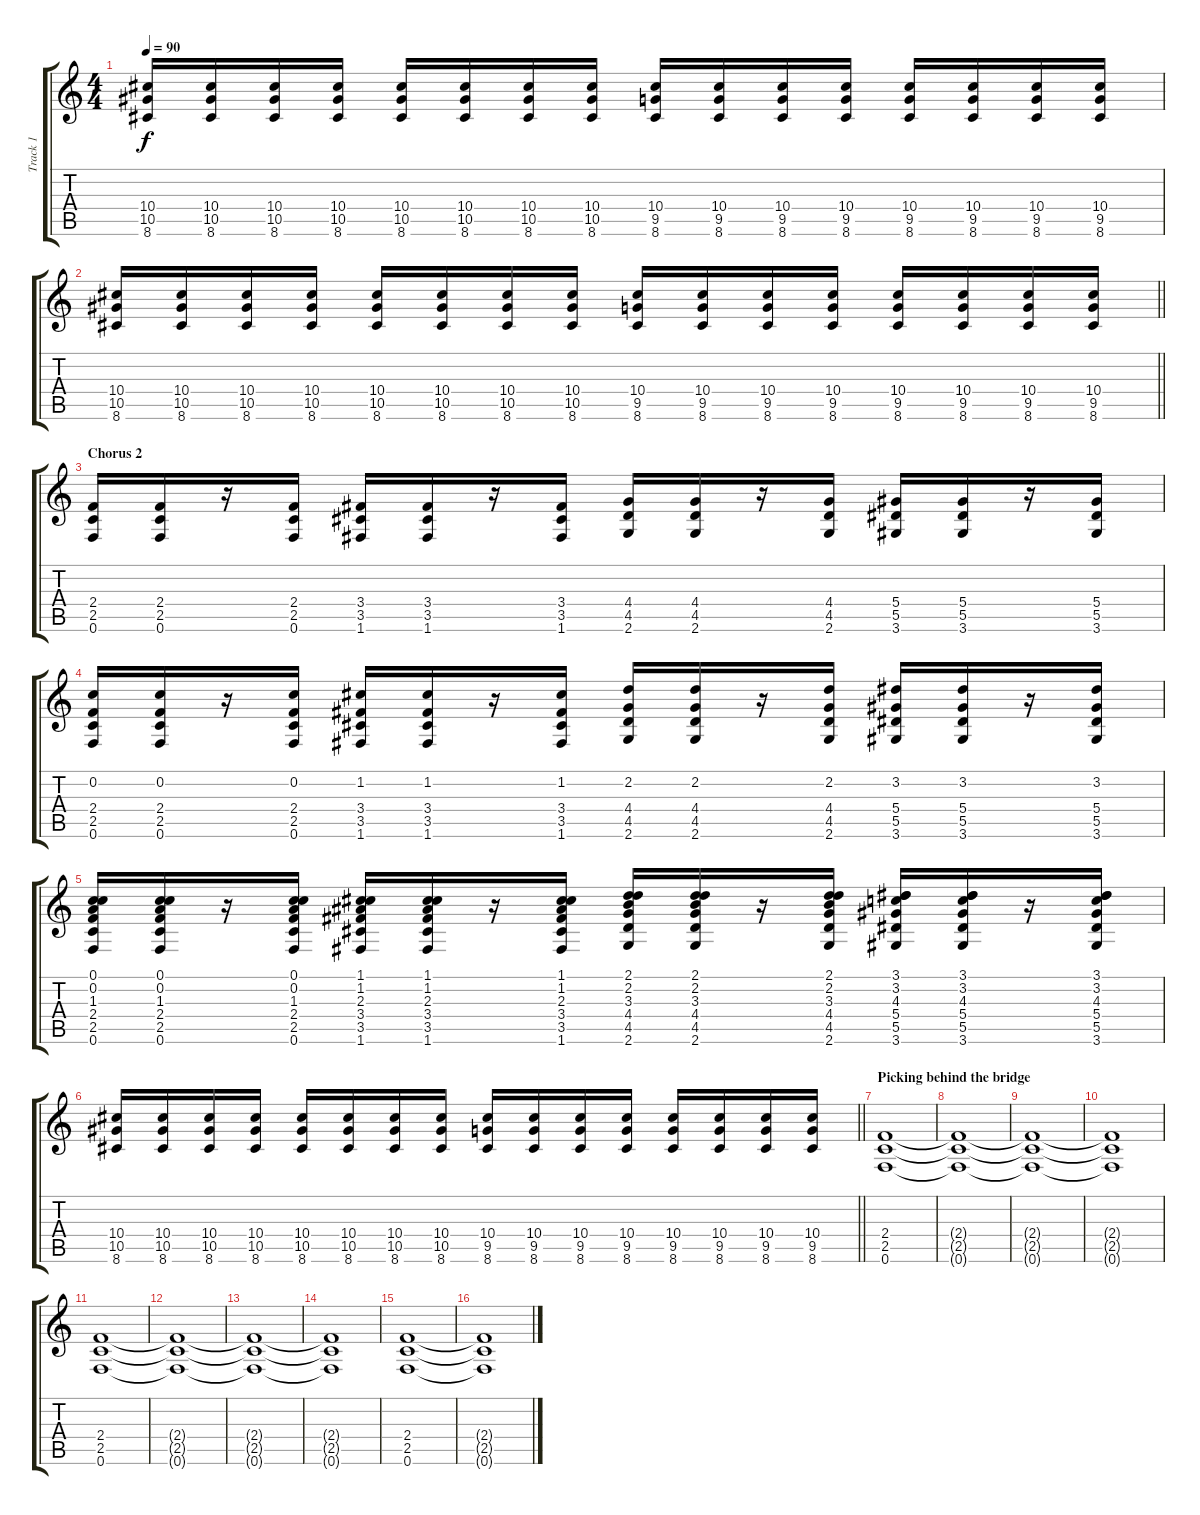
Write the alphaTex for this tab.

\track ("Track 1" "Track 1") {instrument overdrivenguitar}
\staff {score tabs}
\tuning (C4 C4 Ab3 Eb3 Bb2 F2) {hide}
\ts (4 4)
\tempo 90
\clef g2
\ks c
(10.4 10.5 8.6).16{dy f} (10.4 10.5 8.6).16 (10.4 10.5 8.6).16 (10.4 10.5 8.6).16 (10.4 10.5 8.6).16 (10.4 10.5 8.6).16 (10.4 10.5 8.6).16 (10.4 10.5 8.6).16 (10.4 9.5 8.6).16 (10.4 9.5 8.6).16 (10.4 9.5 8.6).16 (10.4 9.5 8.6).16 (10.4 9.5 8.6).16 (10.4 9.5 8.6).16 (10.4 9.5 8.6).16 (10.4 9.5 8.6).16 |
\barLineRight lightlight
(10.4 10.5 8.6).16 (10.4 10.5 8.6).16 (10.4 10.5 8.6).16 (10.4 10.5 8.6).16 (10.4 10.5 8.6).16 (10.4 10.5 8.6).16 (10.4 10.5 8.6).16 (10.4 10.5 8.6).16 (10.4 9.5 8.6).16 (10.4 9.5 8.6).16 (10.4 9.5 8.6).16 (10.4 9.5 8.6).16 (10.4 9.5 8.6).16 (10.4 9.5 8.6).16 (10.4 9.5 8.6).16 (10.4 9.5 8.6).16 |
\section ("" "Chorus 2")
(2.4 2.5 0.6).16 (2.4 2.5 0.6).16 r.16 (2.4 2.5 0.6).16 (3.4 3.5 1.6).16 (3.4 3.5 1.6).16 r.16 (3.4 3.5 1.6).16 (4.4 4.5 2.6).16 (4.4 4.5 2.6).16 r.16 (4.4 4.5 2.6).16 (5.4 5.5 3.6).16 (5.4 5.5 3.6).16 r.16 (5.4 5.5 3.6).16 |
(0.2 2.4 2.5 0.6).16 (0.2 2.4 2.5 0.6).16 r.16 (0.2 2.4 2.5 0.6).16 (1.2 3.4 3.5 1.6).16 (1.2 3.4 3.5 1.6).16 r.16 (1.2 3.4 3.5 1.6).16 (2.2 4.4 4.5 2.6).16 (2.2 4.4 4.5 2.6).16 r.16 (2.2 4.4 4.5 2.6).16 (3.2 5.4 5.5 3.6).16 (3.2 5.4 5.5 3.6).16 r.16 (3.2 5.4 5.5 3.6).16 |
(0.1 0.2 1.3 2.4 2.5 0.6).16 (0.1 0.2 1.3 2.4 2.5 0.6).16 r.16 (0.1 0.2 1.3 2.4 2.5 0.6).16 (1.1 1.2 2.3 3.4 3.5 1.6).16 (1.1 1.2 2.3 3.4 3.5 1.6).16 r.16 (1.1 1.2 2.3 3.4 3.5 1.6).16 (2.1 2.2 3.3 4.4 4.5 2.6).16 (2.1 2.2 3.3 4.4 4.5 2.6).16 r.16 (2.1 2.2 3.3 4.4 4.5 2.6).16 (3.1 3.2 4.3 5.4 5.5 3.6).16 (3.1 3.2 4.3 5.4 5.5 3.6).16 r.16 (3.1 3.2 4.3 5.4 5.5 3.6).16 |
\barLineRight lightlight
(10.4 10.5 8.6).16 (10.4 10.5 8.6).16 (10.4 10.5 8.6).16 (10.4 10.5 8.6).16 (10.4 10.5 8.6).16 (10.4 10.5 8.6).16 (10.4 10.5 8.6).16 (10.4 10.5 8.6).16 (10.4 9.5 8.6).16 (10.4 9.5 8.6).16 (10.4 9.5 8.6).16 (10.4 9.5 8.6).16 (10.4 9.5 8.6).16 (10.4 9.5 8.6).16 (10.4 9.5 8.6).16 (10.4 9.5 8.6).16 |
\section ("" "Picking behind the bridge")
(2.4 2.5 0.6).1 |
(2.4{t} 2.5{t} 0.6{t}).1 |
(2.4{t} 2.5{t} 0.6{t}).1 |
(2.4{t} 2.5{t} 0.6{t}).1 |
(2.4 2.5 0.6).1 |
(2.4{t} 2.5{t} 0.6{t}).1 |
(2.4{t} 2.5{t} 0.6{t}).1 |
(2.4{t} 2.5{t} 0.6{t}).1 |
(2.4 2.5 0.6).1 |
(2.4{t} 2.5{t} 0.6{t}).1
